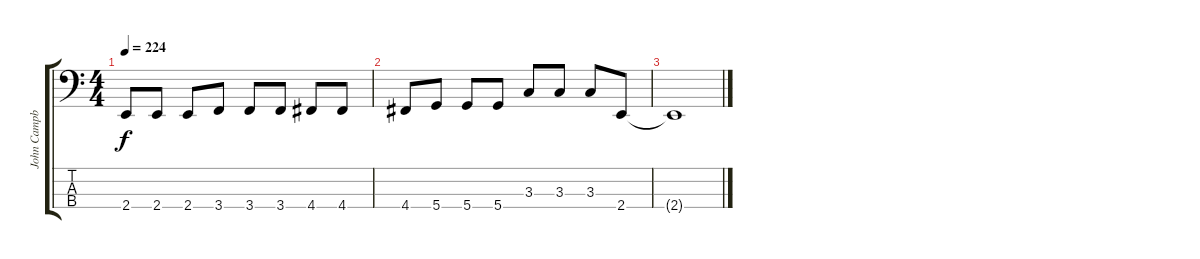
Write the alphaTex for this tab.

\track ("John Campbell - Bass Guitar" "John Campb") {instrument electricbasspick}
\staff {score tabs}
\tuning (G2 D2 A1 D1) {hide}
\ts (4 4)
\tempo 224
\clef f4
\ks c
2.4.8{dy f} 2.4.8 2.4.8 3.4.8 3.4.8 3.4.8 4.4.8 4.4.8 |
4.4.8 5.4.8 5.4.8 5.4.8 3.3.8 3.3.8 3.3.8 2.4.8 |
2.4{t}.1
